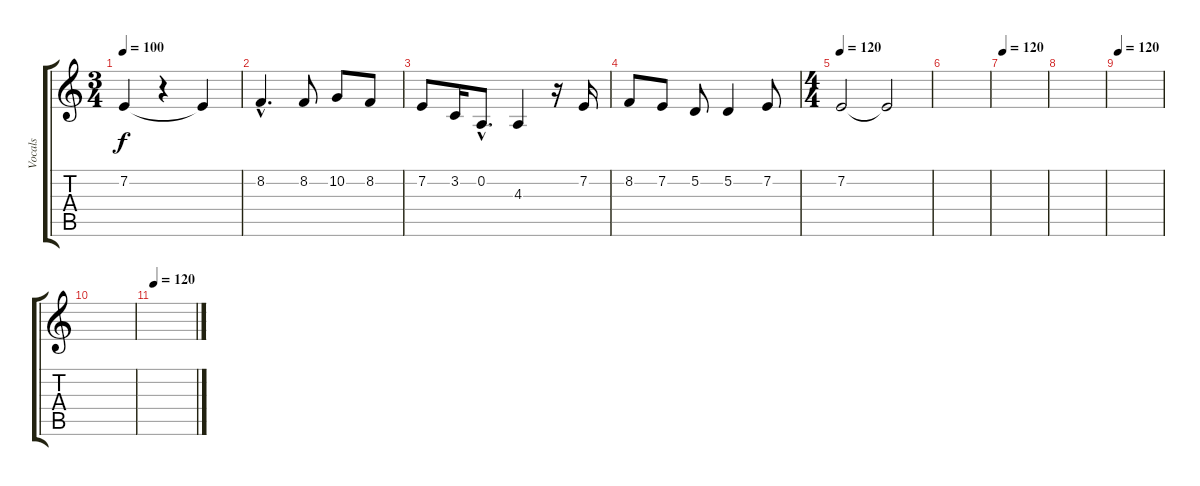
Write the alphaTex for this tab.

\track ("Vocals" "Vocals") {instrument altosax}
\staff {score tabs}
\tuning (D4 A3 F3 C3 G2 C2) {hide}
\ts (3 4)
\tempo 100
\clef g2
\ks c
7.2.4{dy f} r.4 7.2{t}.4 |
8.2{hac}.4{d} 8.2.8 10.2.8 8.2.8 |
7.2.8 3.2.16 0.2{hac}.8{d} 4.3.4 r.16 7.2.16 |
8.2.8 7.2.8 5.2.8 5.2.4 7.2.8 |
\ts (4 4)
\tempo 120
7.2.2 7.2{t}.2 |
|
\tempo 120
|
|
\tempo 120
|
|
\tempo 120
